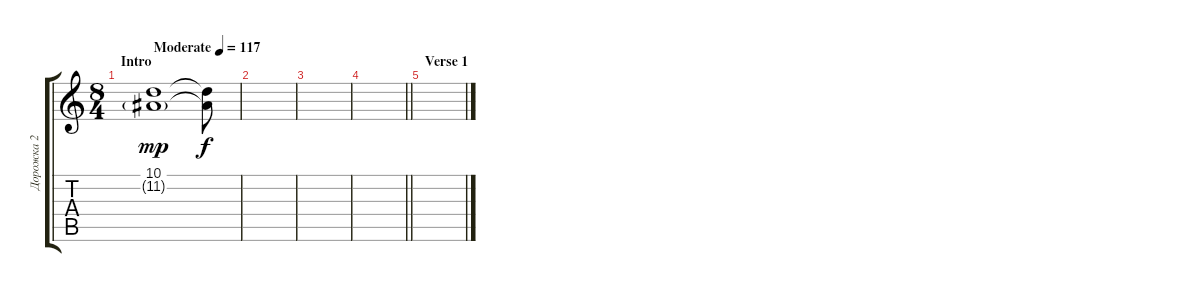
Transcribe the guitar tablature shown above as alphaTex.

\track ("Дорожка 2" "Дорожка 2") {instrument stringensemble1}
\staff {score tabs}
\tuning (E4 B3 G3 D3 A2 E2) {hide}
\ts (8 4)
\section ("" "Intro")
\tempo (117 "Moderate")
\clef g2
\ks c
(10.1 11.2{g}).1{dy mp instrument stringensemble1} (10.1{t} 11.2{t}).8{dy f} |
|
|
\barLineRight lightlight
|
\section ("" "Verse 1")
